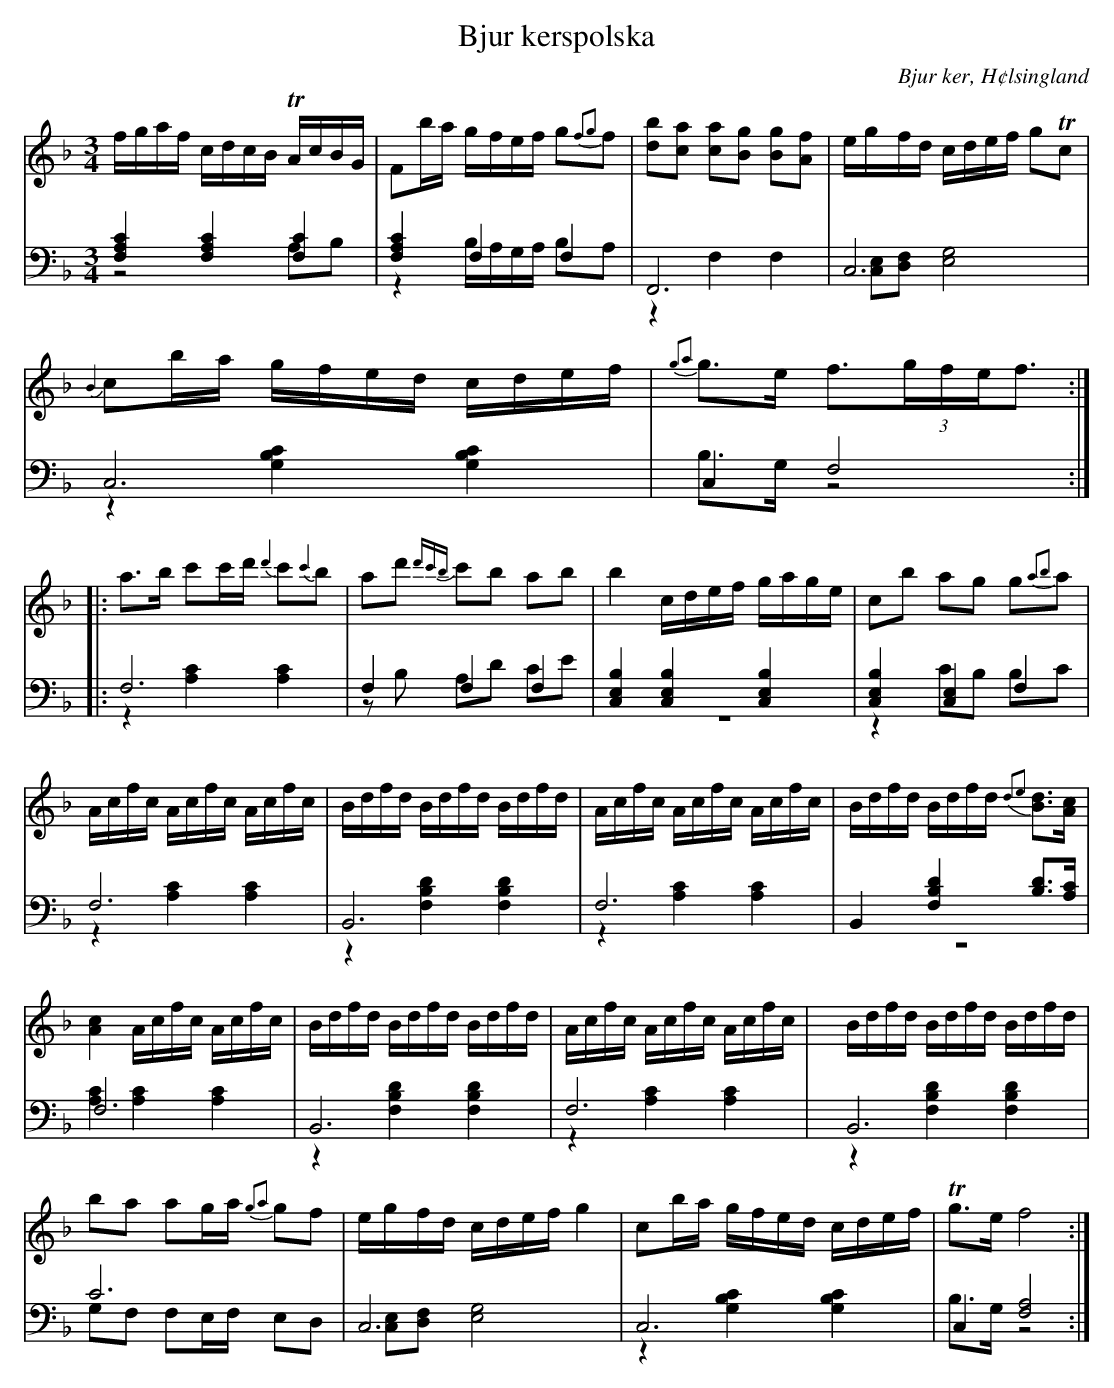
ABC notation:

X:1
T: Bjur kerspolska
O: Bjur ker, H¢lsingland
M: 3/4
L: 1/16
K: F
V:1
V:2
V:3 merge
V:1
fgaf cdcB TAcBG|F2ba gfef g2{f2g2}f2|[d2b2][c2a2] [c2a2][B2g2] [B2g2][A2f2] |egfd cdef g2Tc2|
{B2}c2ba gfed cdef|{g2a2}g2>e2 f3(3gfef3:|
|:a2>b2 c'2c'd' {d'2}c'2{c'2}b2|a2d'2 {d'4/3c'4/3b4/3}c'2b2 a2b2|b4 cdef gage|c2b2 a2g2 g2{a2b2}a2|
Acfc Acfc Acfc|Bdfd Bdfd Bdfd|Acfc Acfc Acfc|Bdfd Bdfd {d2e2}[B2d2]>[A2c2]|
[A4c4] Acfc Acfc|Bdfd Bdfd Bdfd|Acfc Acfc Acfc|Bdfd Bdfd Bdfd|
b2a2 a2ga {g2a2}g2f2|egfd cdef g4|c2ba gfed cdef|Tg2>e2 f8:|
V:2 clef=bass
[F,4A,4C4] [F,4A,4C4] [F,4C4]|[F,4A,4C4] F,4 F,4|F,,12|C,12|
C,12|C,4 F,8:|
|:F,12|F,4 F,4 F,4|[C,4E,4B,4] [C,4E,4B,4] [C,4E,4B,4]|[C,4E,4B,4] [C,4E,4] F,4|
F,12|B,,12|F,12|B,,4 [F,4B,4D4] [B,2D2]>[A,2C2]|
F,12|B,,12|F,12|B,,12|
C12|C,12|C,12|C,4 [F,8A,8]:|
V:3 clef=bass
z8 A,2B,2|z4 B,A,G,A, B,2A,2|z4 F,4 F,4|[C,2E,2][D,2F,2] [E,8G,8]|
z4 [G,4B,4C4] [G,4B,4C4]|B,2>G,2 z8:|
|:z4 [A,4C4] [A,4C4]|z2B,2 A,2D2 C2E2|z12|z4 C2B,2 B,2C2|
z4 [A,4C4] [A,4C4]|z4 [F,4B,4D4] [F,4B,4D4]|z4 [A,4C4] [A,4C4]|z12|
[A,4C4] [A,4C4] [A,4C4]|z4 [F,4B,4D4] [F,4B,4D4]|z4 [A,4C4] [A,4C4]|
|z4 [F,4B,4D4] [F,4B,4D4]|G,2F,2 F,2E,F, E,2D,2|[C,2E,2][D,2F,2] [E,8G,8]|z4 [G,4B,4C4] [G,4B,4C4]|B,2>G,2 z8:|
